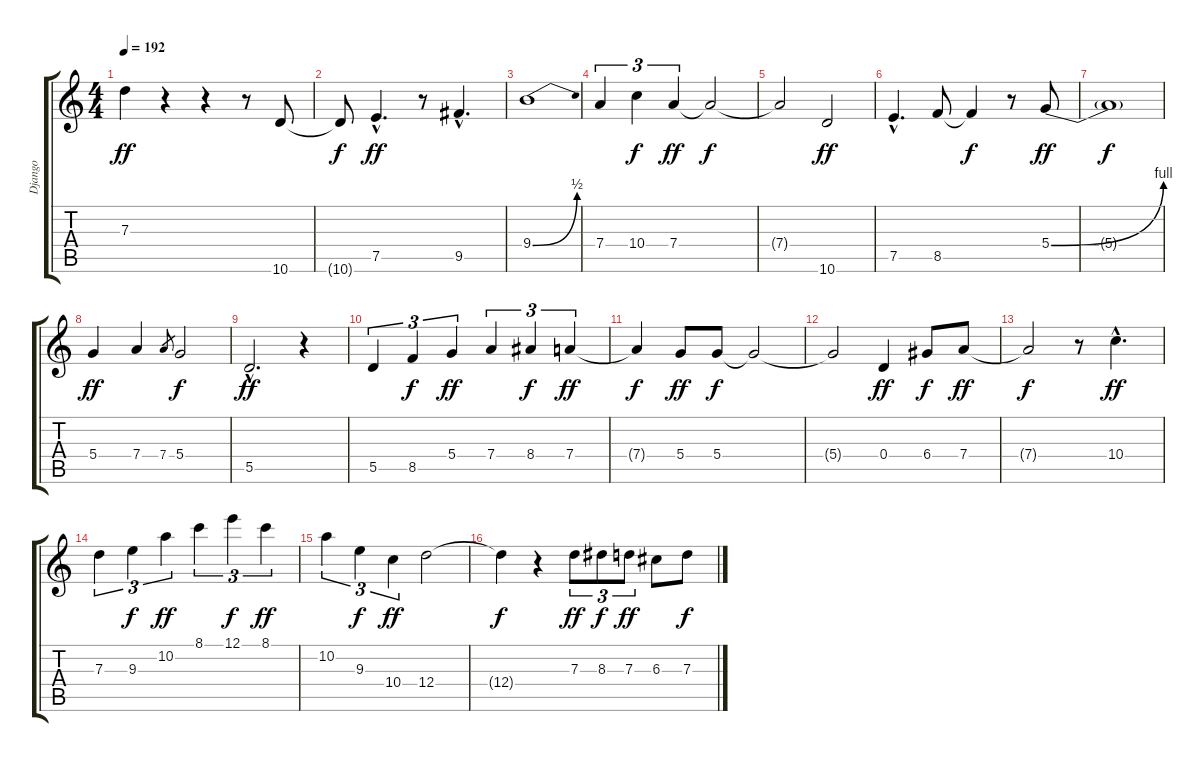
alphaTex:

\track ("Django" "Django") {instrument acousticguitarnylon}
\staff {score tabs}
\tuning (E4 B3 G3 D3 A2 E2) {hide}
\ts (4 4)
\tempo 192
\clef g2
\ks c
7.3.4{dy ff} r.4 r.4 r.8 10.6.8 |
10.6{t}.8{dy f} 7.5{hac}.4{d dy ff} r.8 9.5{hac}.4{d} |
9.4{be (bend 0 0 60 2)}.1 |
7.4.4{tu (3 2)} 10.4.4{tu (3 2) dy f} 7.4.4{tu (3 2) dy ff} 7.4{t}.2{dy f} |
7.4{t}.2 10.6.2{dy ff} |
7.5{hac}.4{d} 8.5.8 8.5{t}.4{dy f} r.8 5.4{be (bend 0 0 60 4)}.8{dy ff} |
5.4{t}.1{dy f} |
5.4.4{dy ff} 7.4.4 7.4.8{gr} 5.4.2{dy f} |
5.5{hac}.2{d dy ff} r.4 |
5.5.4{tu (3 2)} 8.5.4{tu (3 2) dy f} 5.4.4{tu (3 2) dy ff} 7.4.4{tu (3 2)} 8.4.4{tu (3 2) dy f} 7.4.4{tu (3 2) dy ff} |
7.4{t}.4{dy f} 5.4.8{dy ff} 5.4.8{dy f} 5.4{t}.2 |
5.4{t}.2 0.4.4{dy ff} 6.4.8{dy f} 7.4.8{dy ff} |
7.4{t}.2{dy f} r.8 10.4{hac}.4{d dy ff} |
7.3.4{tu (3 2)} 9.3.4{tu (3 2) dy f} 10.2.4{tu (3 2) dy ff} 8.1.4{tu (3 2)} 12.1.4{tu (3 2) dy f} 8.1.4{tu (3 2) dy ff} |
10.2.4{tu (3 2)} 9.3.4{tu (3 2) dy f} 10.4.4{tu (3 2) dy ff} 12.4.2 |
12.4{t}.4{dy f} r.4 7.3.8{tu (3 2) dy ff} 8.3.8{tu (3 2) dy f} 7.3.8{tu (3 2) dy ff} 6.3.8 7.3.8{dy f}
